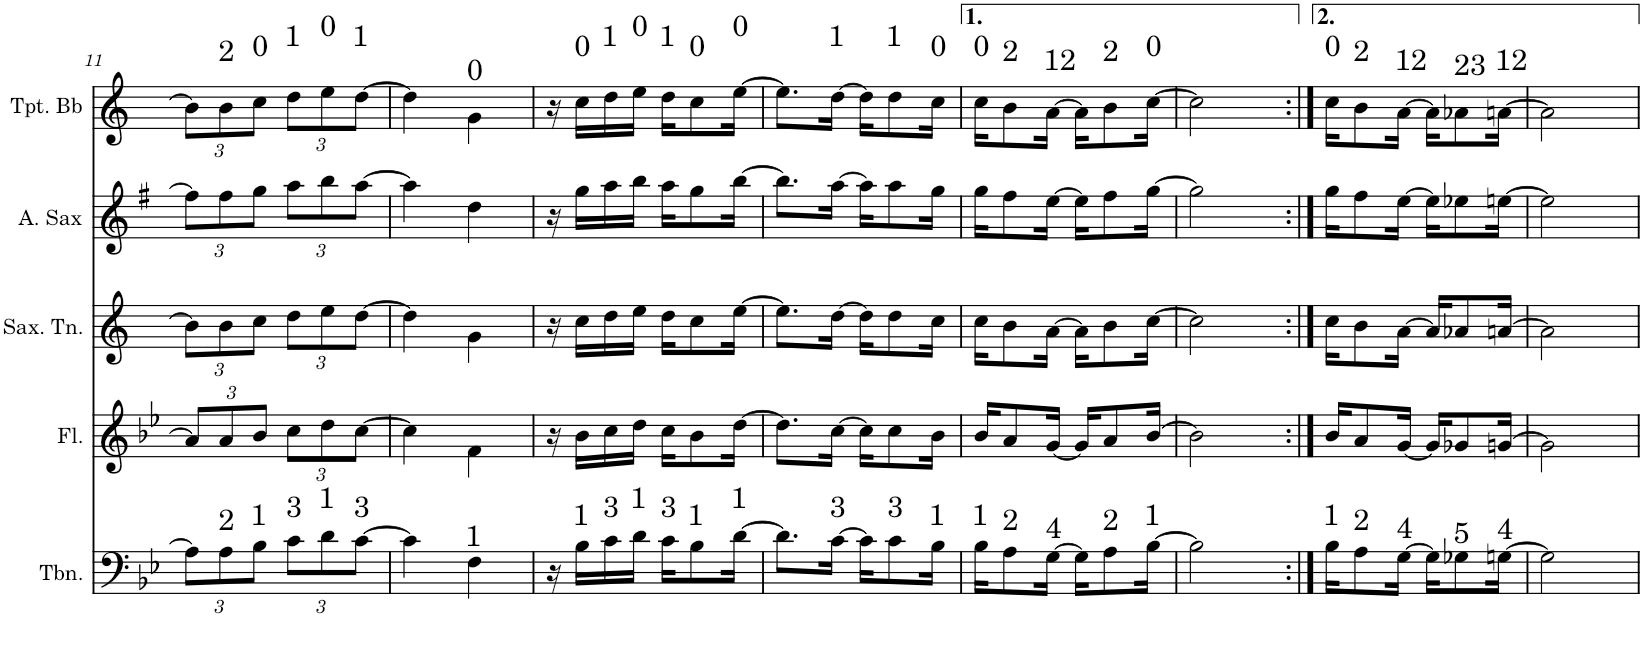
**kern	**kern	**kern	**kern	**kern
*part5	*part4	*part3	*part2	*part1
*staff5	*staff4	*staff3	*staff2	*staff1
*I"Trombone	*I"Flauta Transversal	*I"Saxofone Tenor	*I"Saxofone Alto	*I"Trompete Bb
*I'Tbn.	*I'Fl.	*I'Sax. Tn.	*	*I'Tpt. Bb
!!LO:PB:g=z
*clefF4	*clefG2	*clefG2	*clefG2	*clefG2
*	*	*Trd8c14	*Trd5c9	*Trd1c2
*k[b-e-]	*k[b-e-]	*k[]	*k[f#]	*k[]
*M2/4	*M2/4	*M2/4	*M2/4	*M2/4
*Xbrackettup	*Xbrackettup	*Xbrackettup	*Xbrackettup	*Xbrackettup
=11	=11	=11	=11	=11
12A\L]	12a/L]	12b\L]	12ff#\L]	12b\L]
!	!	!	!	!LO:TX:a:t=2
!LO:TX:a:t=2	!	!	!	!
12A\	12a/	12b\	12ff#\	12b\
!	!	!	!	!LO:TX:a:t=0
!LO:TX:a:t=1	!	!	!	!
12B-\J	12b-/J	12cc\J	12gg\J	12cc\J
!	!	!	!	!LO:TX:a:t=1
!LO:TX:a:t=3	!	!	!	!
12c\L	12cc\L	12dd\L	12aa\L	12dd\L
!	!	!	!	!LO:TX:a:t=0
!LO:TX:a:t=1	!	!	!	!
12d\	12dd\	12ee\	12bb\	12ee\
!	!	!	!	!LO:TX:a:t=1
!LO:TX:a:t=3	!	!	!	!
[12c\J	[12cc\J	[12dd\J	[12aa\J	[12dd\J
=12	=12	=12	=12	=12
4c\]	4cc\]	4dd\]	4aa\]	4dd\]
!	!	!	!	!LO:TX:a:t=0
!LO:TX:a:t=1	!	!	!	!
4F\	4f\	4g\	4dd\	4g\
=13	=13	=13	=13	=13
16r	16r	16r	16r	16r
!	!	!	!	!LO:TX:a:t=0
!LO:TX:a:t=1	!	!	!	!
16B-\LL	16b-\LL	16cc\LL	16gg\LL	16cc\LL
!	!	!	!	!LO:TX:a:t=1
!LO:TX:a:t=3	!	!	!	!
16c\	16cc\	16dd\	16aa\	16dd\
!	!	!	!	!LO:TX:a:t=0
!LO:TX:a:t=1	!	!	!	!
16d\JJ	16dd\JJ	16ee\JJ	16bb\JJ	16ee\JJ
!	!	!	!	!LO:TX:a:t=1
!LO:TX:a:t=3	!	!	!	!
16c\KL	16cc\KL	16dd\KL	16aa\KL	16dd\KL
!	!	!	!	!LO:TX:a:t=0
!LO:TX:a:t=1	!	!	!	!
8B-\	8b-\	8cc\	8gg\	8cc\
!	!	!	!	!LO:TX:a:t=0
!LO:TX:a:t=1	!	!	!	!
[16d\Jk	[16dd\Jk	[16ee\Jk	[16bb\Jk	[16ee\Jk
=14	=14	=14	=14	=14
8.d\L]	8.dd\L]	8.ee\L]	8.bb\L]	8.ee\L]
!	!	!	!	!LO:TX:a:t=1
!LO:TX:a:t=3	!	!	!	!
[16c\Jk	[16cc\Jk	[16dd\Jk	[16aa\Jk	[16dd\Jk
16c\KL]	16cc\KL]	16dd\KL]	16aa\KL]	16dd\KL]
!	!	!	!	!LO:TX:a:t=1
!LO:TX:a:t=3	!	!	!	!
8c\	8cc\	8dd\	8aa\	8dd\
!	!	!	!	!LO:TX:a:t=0
!LO:TX:a:t=1	!	!	!	!
16B-\Jk	16b-\Jk	16cc\Jk	16gg\Jk	16cc\Jk
=15	=15	=15	=15	=15
!	!	!	!	!LO:TX:a:t=0
!LO:TX:a:t=1	!	!	!	!
16B-\KL	16b-/KL	16cc\KL	16gg\KL	16cc\KL
!	!	!	!	!LO:TX:a:t=2
!LO:TX:a:t=2	!	!	!	!
8A\	8a/	8b\	8ff#\	8b\
!	!	!	!	!LO:TX:a:t=12
!LO:TX:a:t=4	!	!	!	!
[16G\Jk	[16g/Jk	[16a\Jk	[16ee\Jk	[16a\Jk
16G\KL]	16g/KL]	16a\KL]	16ee\KL]	16a\KL]
!	!	!	!	!LO:TX:a:t=2
!LO:TX:a:t=2	!	!	!	!
8A\	8a/	8b\	8ff#\	8b\
!	!	!	!	!LO:TX:a:t=0
!LO:TX:a:t=1	!	!	!	!
[16B-\Jk	[16b-/Jk	[16cc\Jk	[16gg\Jk	[16cc\Jk
=16	=16	=16	=16	=16
2B-\]	2b-\]	2cc\]	2gg\]	2cc\]
=17:|!	=17:|!	=17:|!	=17:|!	=17:|!
!	!	!	!	!LO:TX:a:t=0
!LO:TX:a:t=1	!	!	!	!
16B-\KL	16b-/KL	16cc\KL	16gg\KL	16cc\KL
!	!	!	!	!LO:TX:a:t=2
!LO:TX:a:t=2	!	!	!	!
8A\	8a/	8b\	8ff#\	8b\
!	!	!	!	!LO:TX:a:t=12
!LO:TX:a:t=4	!	!	!	!
[16G\Jk	[16g/Jk	[16a\Jk	[16ee\Jk	[16a\Jk
16G\KL]	16g/KL]	16a/KL]	16ee\KL]	16a\KL]
!	!	!	!	!LO:TX:a:t=23
!LO:TX:a:t=5	!	!	!	!
8G-X\	8g-X/	8a-X/	8ee-X\	8a-X\
!	!	!	!	!LO:TX:a:t=12
!LO:TX:a:t=4	!	!	!	!
[16Gn\Jk	[16gn/Jk	[16an/Jk	[16een\Jk	[16an\Jk
=18	=18	=18	=18	=18
2G\]	2g\]	2a\]	2ee\]	2a\]
=	=	=	=	=
*-	*-	*-	*-	*-
